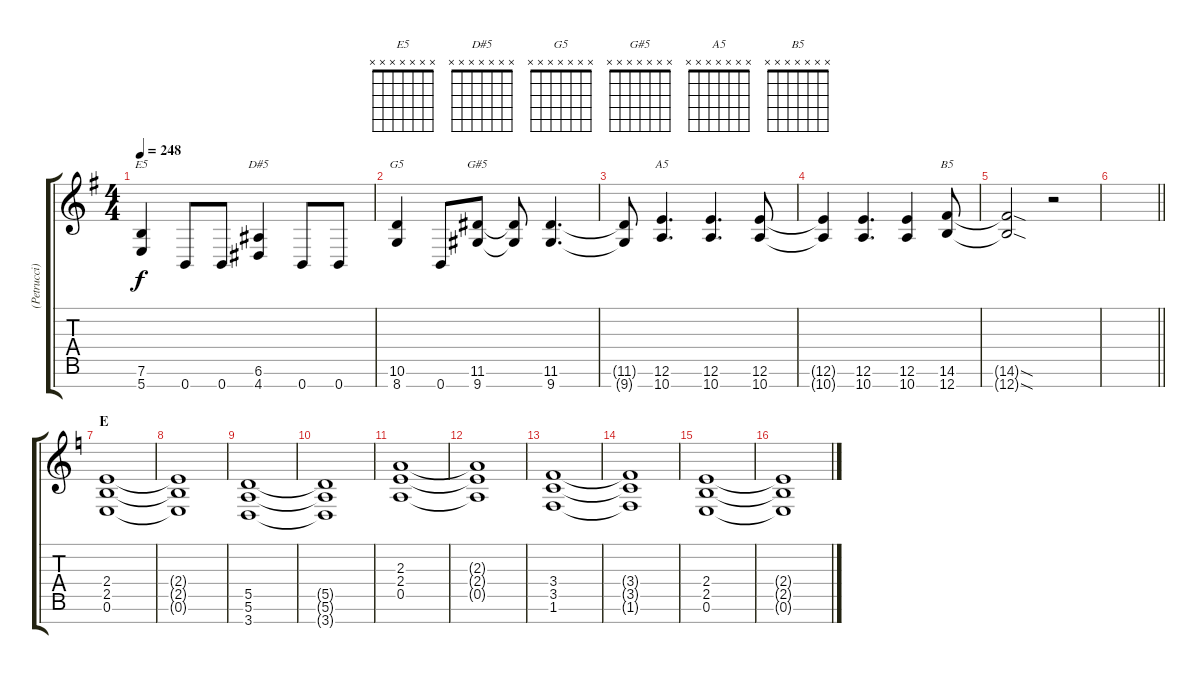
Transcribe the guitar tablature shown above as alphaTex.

\track ("(Petrucci) Elec. Gtr. 2" "(Petrucci)") {instrument distortionguitar}
\staff {score tabs}
\tuning (E4 B3 G3 D3 A2 E2 B1) {hide}
\chord ("E5" x x x x x x x)
\chord ("D#5" x x x x x x x)
\chord ("G5" x x x x x x x)
\chord ("G#5" x x x x x x x)
\chord ("A5" x x x x x x x)
\chord ("B5" x x x x x x x)
\ts (4 4)
\tempo 248
\clef g2
\ks eminor
(7.6 5.7).4{ch "E5" dy f} 0.7.8 0.7.8 (6.6 4.7).4{ch "D#5"} 0.7.8 0.7.8 |
(10.6 8.7).4{ch "G5"} 0.7.8 (11.6 9.7).8{ch "G#5"} (11.6{t} 9.7{t}).8 (11.6 9.7).4{d} |
(11.6{t} 9.7{t}).8 (12.6 10.7).4{d ch "A5"} (12.6 10.7).4{d} (12.6 10.7).8 |
(12.6{t} 10.7{t}).4 (12.6 10.7).4{d} (12.6 10.7).4 (14.6 12.7).8{ch "B5"} |
(14.6{sod t} 12.7{sod t}).2 r.2 |
\barLineRight lightlight
|
\section ("" "E")
\ks aminor
(2.4 2.5 0.6).1 |
(2.4{t} 2.5{t} 0.6{t}).1 |
(5.5 5.6 3.7).1 |
(5.5{t} 5.6{t} 3.7{t}).1 |
(2.3 2.4 0.5).1 |
(2.3{t} 2.4{t} 0.5{t}).1 |
(3.4 3.5 1.6).1 |
(3.4{t} 3.5{t} 1.6{t}).1 |
(2.4 2.5 0.6).1 |
(2.4{t} 2.5{t} 0.6{t}).1
